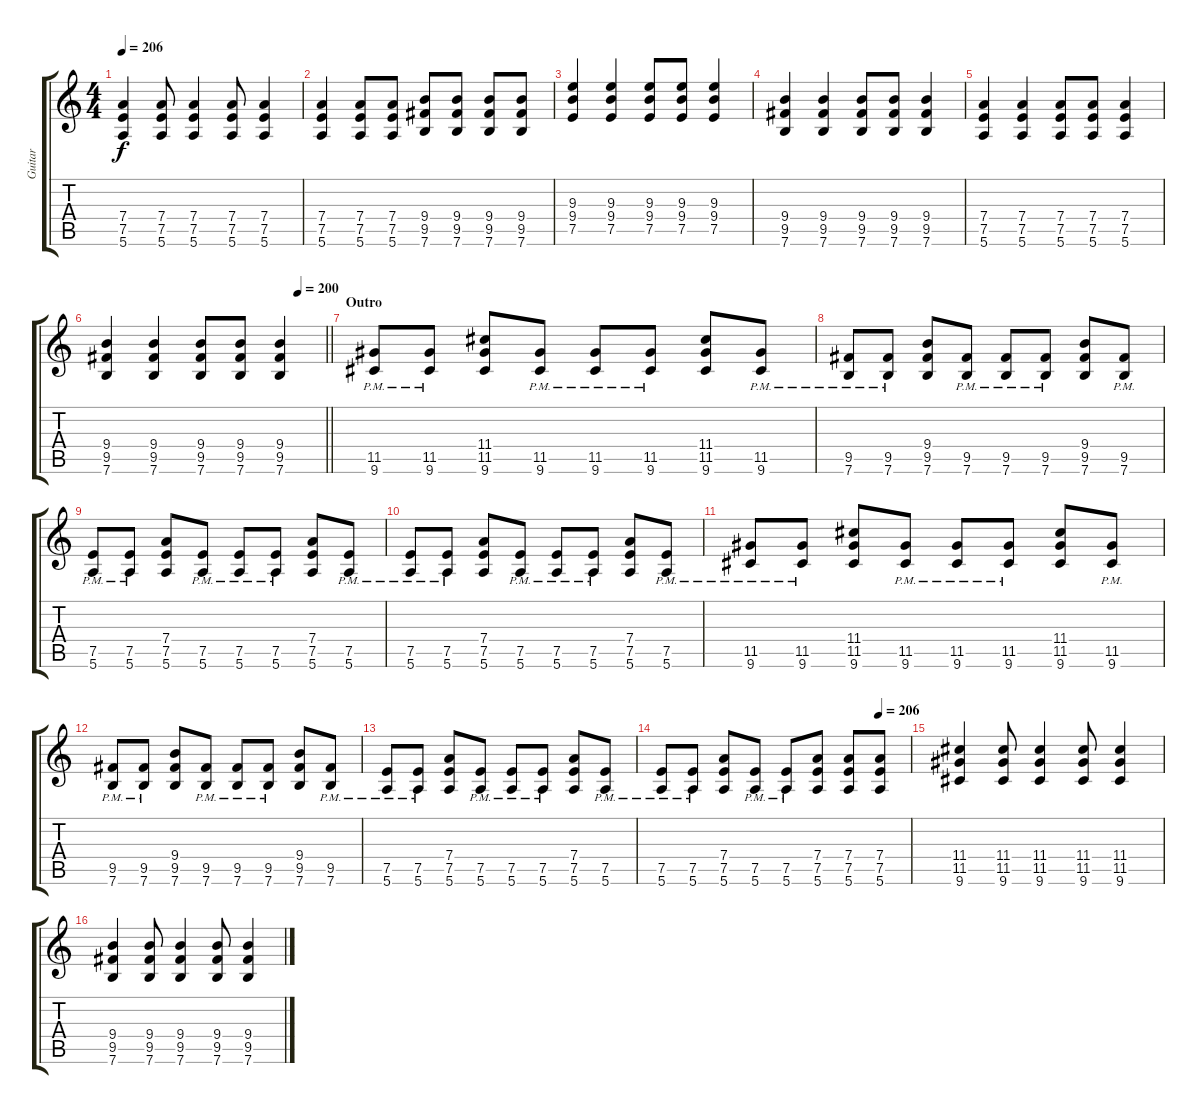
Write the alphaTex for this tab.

\track ("Guitar" "Guitar") {instrument distortionguitar}
\staff {score tabs}
\tuning (E4 B3 G3 D3 A2 E2) {hide}
\ts (4 4)
\tempo 206
\clef g2
\ks c
(7.4 7.5 5.6).4{dy f} (7.4 7.5 5.6).8 (7.4 7.5 5.6).4 (7.4 7.5 5.6).8 (7.4 7.5 5.6).4 |
(7.4 7.5 5.6).4 (7.4 7.5 5.6).8 (7.4 7.5 5.6).8 (9.4 9.5 7.6).8 (9.4 9.5 7.6).8 (9.4 9.5 7.6).8 (9.4 9.5 7.6).8 |
(9.3 9.4 7.5).4 (9.3 9.4 7.5).4 (9.3 9.4 7.5).8 (9.3 9.4 7.5).8 (9.3 9.4 7.5).4 |
(9.4 9.5 7.6).4 (9.4 9.5 7.6).4 (9.4 9.5 7.6).8 (9.4 9.5 7.6).8 (9.4 9.5 7.6).4 |
(7.4 7.5 5.6).4 (7.4 7.5 5.6).4 (7.4 7.5 5.6).8 (7.4 7.5 5.6).8 (7.4 7.5 5.6).4 |
\tempo (200 0.875)
\barLineRight lightlight
(9.4 9.5 7.6).4 (9.4 9.5 7.6).4 (9.4 9.5 7.6).8 (9.4 9.5 7.6).8 (9.4 9.5 7.6).4 |
\section ("" "Outro")
(11.5{pm} 9.6{pm}).8 (11.5{pm} 9.6{pm}).8 (11.4 11.5 9.6).8 (11.5{pm} 9.6{pm}).8 (11.5{pm} 9.6{pm}).8 (11.5{pm} 9.6{pm}).8 (11.4 11.5 9.6).8 (11.5{pm} 9.6{pm}).8 |
(9.5{pm} 7.6{pm}).8 (9.5{pm} 7.6{pm}).8 (9.4 9.5 7.6).8 (9.5{pm} 7.6{pm}).8 (9.5{pm} 7.6{pm}).8 (9.5{pm} 7.6{pm}).8 (9.4 9.5 7.6).8 (9.5{pm} 7.6{pm}).8 |
(7.5{pm} 5.6{pm}).8 (7.5{pm} 5.6{pm}).8 (7.4 7.5 5.6).8 (7.5{pm} 5.6{pm}).8 (7.5{pm} 5.6{pm}).8 (7.5{pm} 5.6{pm}).8 (7.4 7.5 5.6).8 (7.5{pm} 5.6{pm}).8 |
(7.5{pm} 5.6{pm}).8 (7.5{pm} 5.6{pm}).8 (7.4 7.5 5.6).8 (7.5{pm} 5.6{pm}).8 (7.5{pm} 5.6{pm}).8 (7.5{pm} 5.6{pm}).8 (7.4 7.5 5.6).8 (7.5{pm} 5.6{pm}).8 |
(11.5{pm} 9.6{pm}).8 (11.5{pm} 9.6{pm}).8 (11.4 11.5 9.6).8 (11.5{pm} 9.6{pm}).8 (11.5{pm} 9.6{pm}).8 (11.5{pm} 9.6{pm}).8 (11.4 11.5 9.6).8 (11.5{pm} 9.6{pm}).8 |
(9.5{pm} 7.6{pm}).8 (9.5{pm} 7.6{pm}).8 (9.4 9.5 7.6).8 (9.5{pm} 7.6{pm}).8 (9.5{pm} 7.6{pm}).8 (9.5{pm} 7.6{pm}).8 (9.4 9.5 7.6).8 (9.5{pm} 7.6{pm}).8 |
(7.5{pm} 5.6{pm}).8 (7.5{pm} 5.6{pm}).8 (7.4 7.5 5.6).8 (7.5{pm} 5.6{pm}).8 (7.5{pm} 5.6{pm}).8 (7.5{pm} 5.6{pm}).8 (7.4 7.5 5.6).8 (7.5{pm} 5.6{pm}).8 |
\tempo (206 0.875)
(7.5{pm} 5.6{pm}).8 (7.5{pm} 5.6{pm}).8 (7.4 7.5 5.6).8 (7.5{pm} 5.6{pm}).8 (7.5{pm} 5.6{pm}).8 (7.4 7.5 5.6).8 (7.4 7.5 5.6).8 (7.4 7.5 5.6).8 |
(11.4 11.5 9.6).4 (11.4 11.5 9.6).8 (11.4 11.5 9.6).4 (11.4 11.5 9.6).8 (11.4 11.5 9.6).4 |
(9.4 9.5 7.6).4 (9.4 9.5 7.6).8 (9.4 9.5 7.6).4 (9.4 9.5 7.6).8 (9.4 9.5 7.6).4
